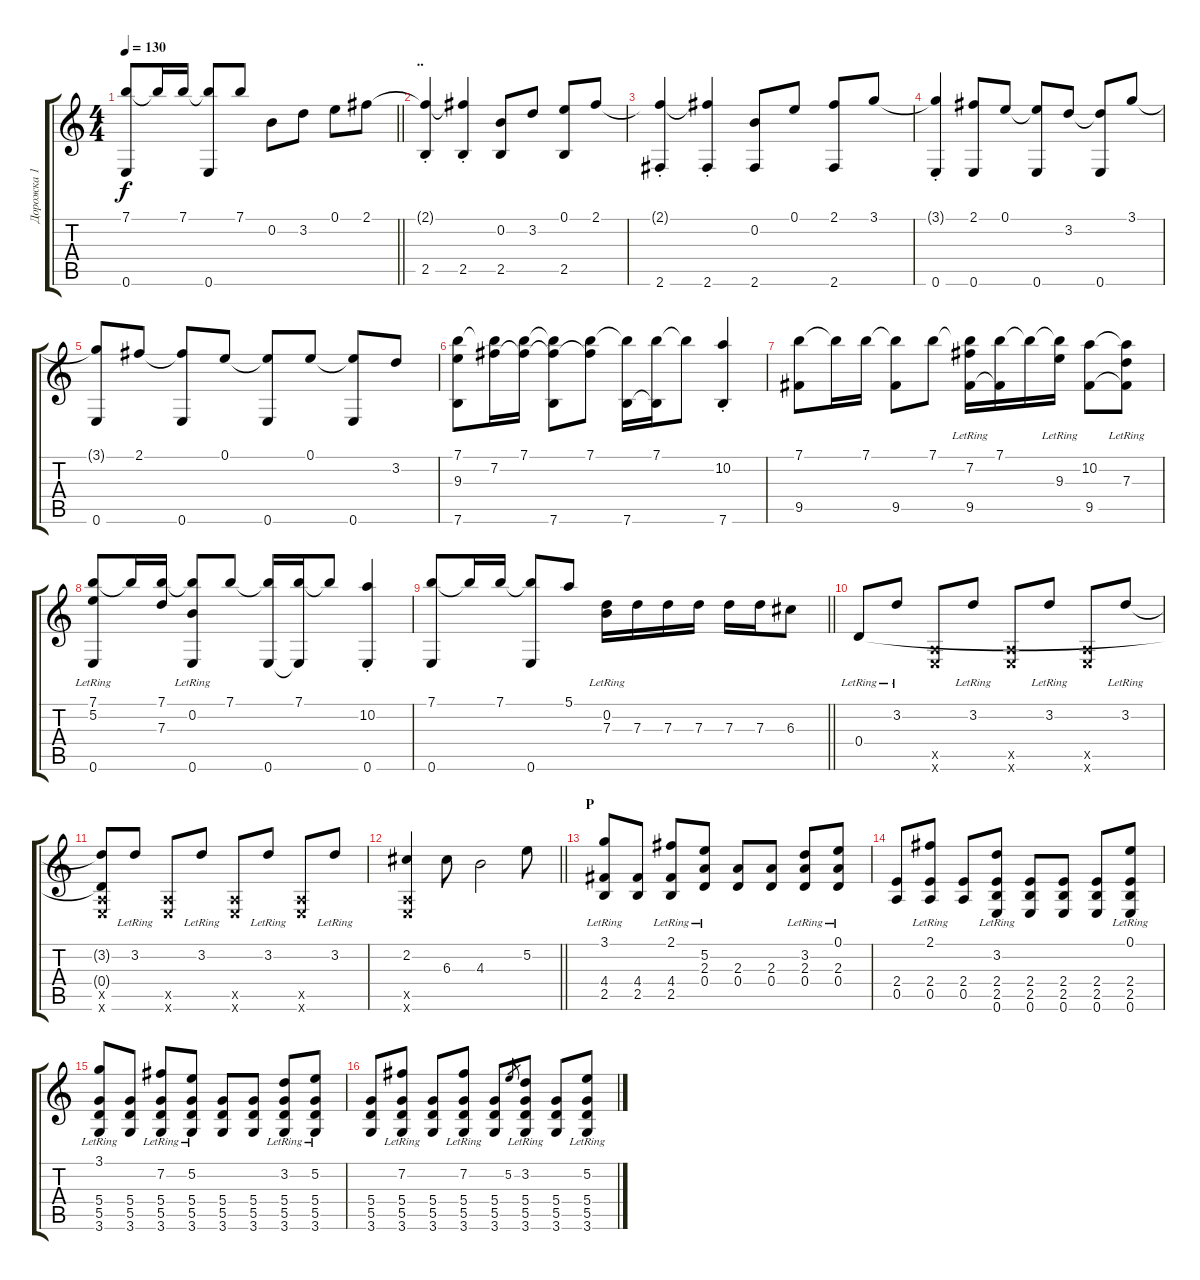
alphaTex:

\track ("Дорожка 1" "Дорожка 1") {instrument acousticguitarsteel}
\staff {score tabs}
\tuning (E4 B3 G3 D3 A2 E2) {hide}
\ts (4 4)
\tempo 130
\clef g2
\barLineRight lightlight
\ks c
(7.1 0.6).8{dy f} 7.1{t}.16 7.1.16 (7.1{t} 0.6).8 7.1.8 0.2.8 3.2.8 0.1.8 2.1.8 |
\section ("" "..")
(2.1{t} 2.5{st}).4 (2.1{t} 2.5{st}).4 (0.2 2.5).8 3.2.8 (0.1 2.5).8 2.1.8 |
(2.1{t} 2.6{st}).4 (2.1{t} 2.6{st}).4 (0.2 2.6).8 0.1.8 (2.1 2.6).8 3.1.8 |
(3.1{t} 0.6{st}).4 (2.1 0.6).8 0.1.8 (0.1{t} 0.6).8 3.2.8 (3.2{t} 0.6).8 3.1.8 |
(3.1{t} 0.6).8 2.1.8 (2.1{t} 0.6).8 0.1.8 (0.1{t} 0.6).8 0.1.8 (0.1{t} 0.6).8 3.2.8 |
(7.1 9.3 7.6).8 (7.1{t} 7.2).16 (7.1 7.2{t}).16 (7.1{t} 7.2{t} 7.6).8 (7.1 7.2{t}).8 (7.1{t} 7.6).16 (7.1 7.6{t}).16 7.1{t}.8 (10.2 7.6{st}).4 |
(7.1 9.5).8 7.1{t}.16 7.1.16 (7.1{t} 9.5).8 7.1.8 (7.1{t} 7.2{lr} 9.5).16 (7.1 9.5{t}).16 7.1{t}.16 (7.1{t} 9.3{lr}).16 (10.2 9.5).8 (10.2{t} 7.3{lr} 9.5{t}).8 |
(7.1 5.2{lr} 0.6).8 7.1{t}.16 (7.1 7.3).16 (7.1{t} 0.2{lr} 0.6).8 7.1.8 (7.1{t} 0.6).16 (7.1 0.6{t}).16 7.1{t}.8 (10.2 0.6{st}).4 |
\barLineRight lightlight
(7.1 0.6).8 7.1{t}.16 7.1.16 (7.1{t} 0.6).8 5.1.8 (0.2{lr} 7.3).16 7.3.16 7.3.16 7.3.16 7.3.16 7.3.16 6.3.8 |
0.4{lr}.8 3.2{lr}.8 (0.5{x} 0.6{x}).8 3.2{lr}.8 (0.5{x} 0.6{x}).8 3.2{lr}.8 (0.5{x} 0.6{x}).8 3.2{lr}.8 |
(3.2{t} 0.4{t} 0.5{x} 0.6{x}).8 3.2{lr}.8 (0.5{x} 0.6{x}).8 3.2{lr}.8 (0.5{x} 0.6{x}).8 3.2{lr}.8 (0.5{x} 0.6{x}).8 3.2{lr}.8 |
\barLineRight lightlight
(2.2 0.5{x} 0.6{x}).4 6.3.8 4.3.2 5.2.8 |
\section ("" "P")
(3.1{lr} 4.4 2.5).8 (4.4 2.5).8 (2.1{lr} 4.4 2.5).8 (5.2{lr} 2.3 0.4).8 (2.3 0.4).8 (2.3 0.4).8 (3.2{lr} 2.3 0.4).8 (0.1{lr} 2.3 0.4).8 |
(2.4 0.5).8 (2.1{lr} 2.4 0.5).8 (2.4 0.5).8 (3.2{lr} 2.4 2.5 0.6).8 (2.4 2.5 0.6).8 (2.4 2.5 0.6).8 (2.4 2.5 0.6).8 (0.1{lr} 2.4 2.5 0.6).8 |
(3.1{lr} 5.4 5.5 3.6).8 (5.4 5.5 3.6).8 (7.2{lr} 5.4 5.5 3.6).8 (5.2{lr} 5.4 5.5 3.6).8 (5.4 5.5 3.6).8 (5.4 5.5 3.6).8 (3.2{lr} 5.4 5.5 3.6).8 (5.2{lr} 5.4 5.5 3.6).8 |
(5.4 5.5 3.6).8 (7.2{lr} 5.4 5.5 3.6).8 (5.4 5.5 3.6).8 (7.2{lr} 5.4 5.5 3.6).8 (5.4 5.5 3.6).8 5.2.8{gr} (3.2{lr} 5.4 5.5 3.6).8 (5.4 5.5 3.6).8 (5.2{lr} 5.4 5.5 3.6).8
